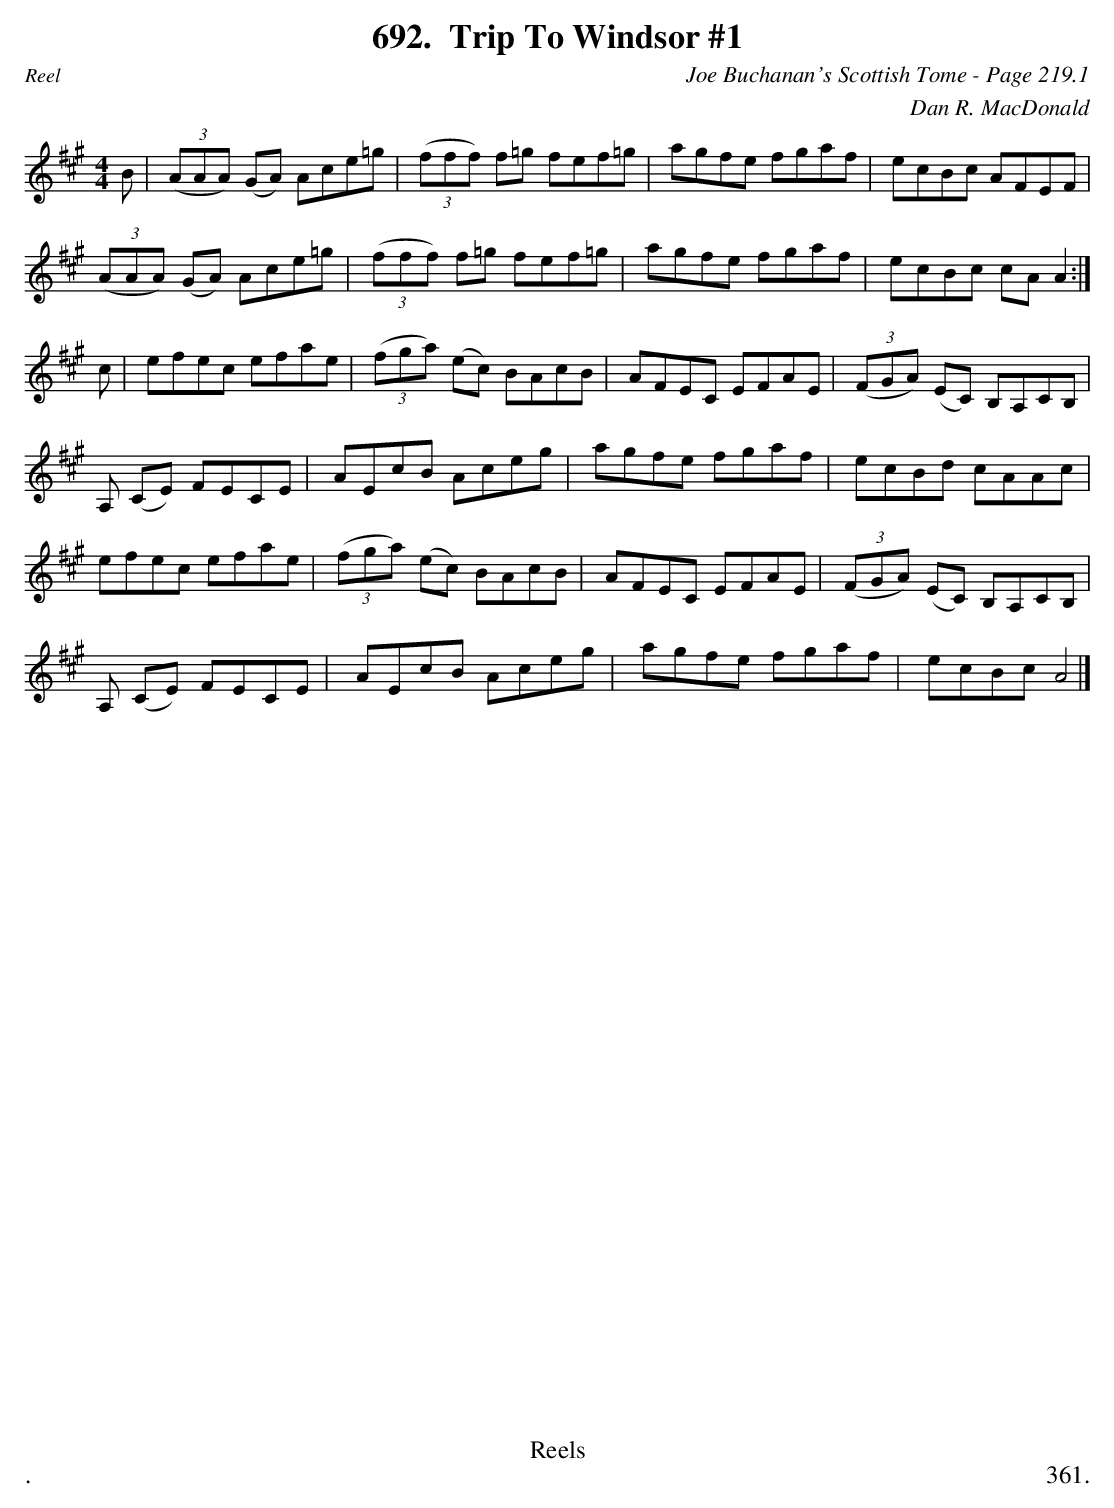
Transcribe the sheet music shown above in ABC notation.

X:1
T:Trip To Windsor #1
C:Joe Buchanan's Scottish Tome - Page 219.1
C:Dan R. MacDonald
L:1/8
M:4/4
K:A
B | ((3AAA) (GA) Ace=g | ((3fff) f=g fef=g | agfe fgaf | ecBc AFEF |
((3AAA) (GA) Ace=g | ((3fff) f=g fef=g | agfe fgaf | ecBc cA A2 :|
c | efec efae | ((3fga) (ec) BAcB | AFEC EFAE | ((3FGA) (EC) B,A,CB, |
A, (CE) FECE | AEcB Aceg | agfe fgaf | ecBd cAAc |
efec efae | ((3fga) (ec) BAcB | AFEC EFAE | ((3FGA) (EC) B,A,CB, |
A, (CE) FECE | AEcB Aceg | agfe fgaf | ecBc A4 |]
